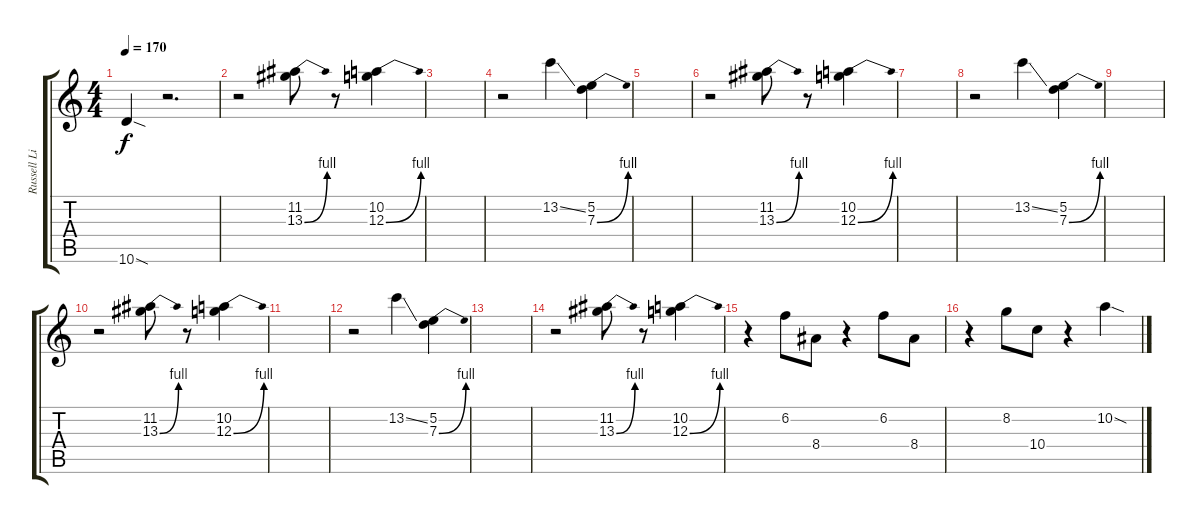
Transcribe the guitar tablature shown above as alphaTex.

\track ("Russell Lissack" "Russell Li") {instrument overdrivenguitar}
\staff {score tabs}
\tuning (E4 B3 G3 D3 A2 E2) {hide}
\ts (4 4)
\tempo 170
\clef g2
\ks c
10.6{sod}.4{dy f} r.2{d} |
r.2 (11.2 13.3{be (bend 0 0 60 4)}).8 r.8 (10.2 12.3{be (bend 0 0 60 4)}).4 |
|
r.2 13.2{ss}.4 (5.2 7.3{be (bend 0 0 60 4)}).4 |
|
r.2 (11.2 13.3{be (bend 0 0 60 4)}).8 r.8 (10.2 12.3{be (bend 0 0 60 4)}).4 |
|
r.2 13.2{ss}.4 (5.2 7.3{be (bend 0 0 60 4)}).4 |
|
r.2 (11.2 13.3{be (bend 0 0 60 4)}).8 r.8 (10.2 12.3{be (bend 0 0 60 4)}).4 |
|
r.2 13.2{ss}.4 (5.2 7.3{be (bend 0 0 60 4)}).4 |
|
r.2 (11.2 13.3{be (bend 0 0 60 4)}).8 r.8 (10.2 12.3{be (bend 0 0 60 4)}).4 |
r.4 6.2.8 8.4.8 r.4 6.2.8 8.4.8 |
r.4 8.2.8 10.4.8 r.4 10.2{sod}.4
